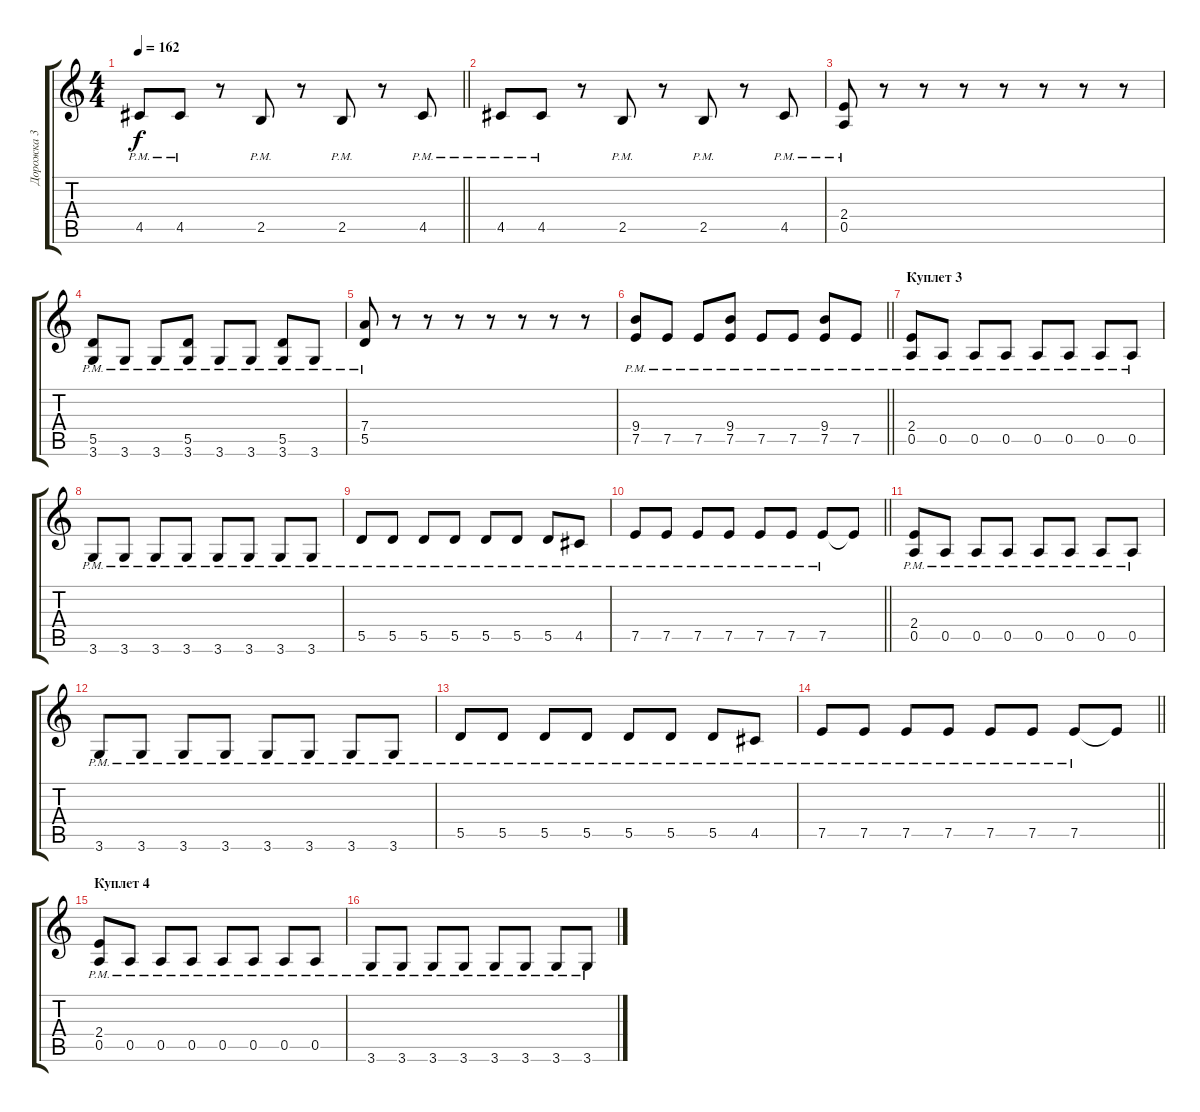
\track ("Дорожка 3" "Дорожка 3") {instrument distortionguitar}
\staff {score tabs}
\tuning (E4 B3 G3 D3 A2 E2) {hide}
\ts (4 4)
\tempo 162
\clef g2
\barLineRight lightlight
\ks c
4.5{pm}.8{dy f} 4.5{pm}.8 r.8 2.5{pm}.8 r.8 2.5{pm}.8 r.8 4.5{pm}.8 |
4.5{pm}.8 4.5{pm}.8 r.8 2.5{pm}.8 r.8 2.5{pm}.8 r.8 4.5{pm}.8 |
(2.4{pm} 0.5{pm}).8 r.8 r.8 r.8 r.8 r.8 r.8 r.8 |
(5.5{pm} 3.6{pm}).8 3.6{pm}.8 3.6{pm}.8 (5.5{pm} 3.6{pm}).8 3.6{pm}.8 3.6{pm}.8 (5.5{pm} 3.6{pm}).8 3.6{pm}.8 |
(7.4{pm} 5.5{pm}).8 r.8 r.8 r.8 r.8 r.8 r.8 r.8 |
\barLineRight lightlight
(9.4{pm} 7.5{pm}).8 7.5{pm}.8 7.5{pm}.8 (9.4{pm} 7.5{pm}).8 7.5{pm}.8 7.5{pm}.8 (9.4{pm} 7.5{pm}).8 7.5{pm}.8 |
\section ("" "Куплет 3")
(2.4{pm} 0.5{pm}).8 0.5{pm}.8 0.5{pm}.8 0.5{pm}.8 0.5{pm}.8 0.5{pm}.8 0.5{pm}.8 0.5{pm}.8 |
3.6{pm}.8 3.6{pm}.8 3.6{pm}.8 3.6{pm}.8 3.6{pm}.8 3.6{pm}.8 3.6{pm}.8 3.6{pm}.8 |
5.5{pm}.8 5.5{pm}.8 5.5{pm}.8 5.5{pm}.8 5.5{pm}.8 5.5{pm}.8 5.5{pm}.8 4.5{pm}.8 |
\barLineRight lightlight
7.5{pm}.8 7.5{pm}.8 7.5{pm}.8 7.5{pm}.8 7.5{pm}.8 7.5{pm}.8 7.5{pm}.8 7.5{t}.8 |
(2.4{pm} 0.5{pm}).8 0.5{pm}.8 0.5{pm}.8 0.5{pm}.8 0.5{pm}.8 0.5{pm}.8 0.5{pm}.8 0.5{pm}.8 |
3.6{pm}.8 3.6{pm}.8 3.6{pm}.8 3.6{pm}.8 3.6{pm}.8 3.6{pm}.8 3.6{pm}.8 3.6{pm}.8 |
5.5{pm}.8 5.5{pm}.8 5.5{pm}.8 5.5{pm}.8 5.5{pm}.8 5.5{pm}.8 5.5{pm}.8 4.5{pm}.8 |
\barLineRight lightlight
7.5{pm}.8 7.5{pm}.8 7.5{pm}.8 7.5{pm}.8 7.5{pm}.8 7.5{pm}.8 7.5{pm}.8 7.5{t}.8 |
\section ("" "Куплет 4")
(2.4{pm} 0.5{pm}).8 0.5{pm}.8 0.5{pm}.8 0.5{pm}.8 0.5{pm}.8 0.5{pm}.8 0.5{pm}.8 0.5{pm}.8 |
3.6{pm}.8 3.6{pm}.8 3.6{pm}.8 3.6{pm}.8 3.6{pm}.8 3.6{pm}.8 3.6{pm}.8 3.6{pm}.8
